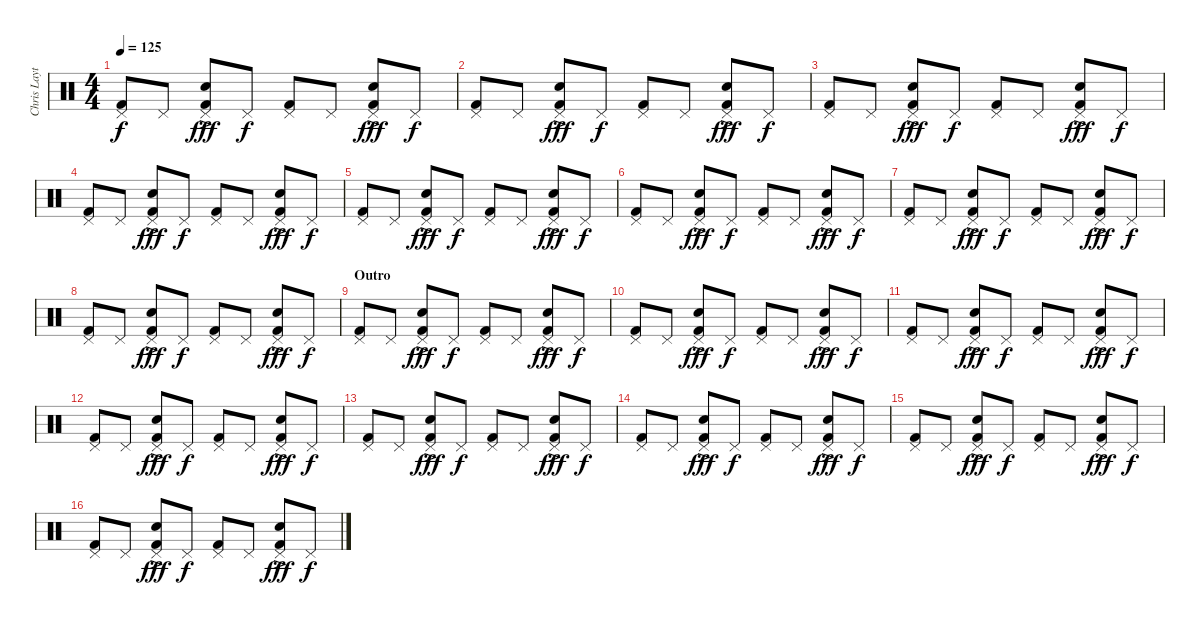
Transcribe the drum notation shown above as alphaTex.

\track ("Chris Layton" "Chris Layt") {instrument percussion}
\staff {score}
\articulation defaults
\ts (4 4)
\tempo 125
\clef neutral
\ks c
("Pedal Hi-Hat (hit)" "Kick (hit) 2").8{dy f} "Pedal Hi-Hat (hit)".8 ("Electric Snare (hit)"{ac} "Pedal Hi-Hat (hit)" "Kick (hit) 2").8{dy fff} "Pedal Hi-Hat (hit)".8{dy f} ("Pedal Hi-Hat (hit)" "Kick (hit) 2").8 "Pedal Hi-Hat (hit)".8 ("Electric Snare (hit)"{ac} "Pedal Hi-Hat (hit)" "Kick (hit) 2").8{dy fff} "Pedal Hi-Hat (hit)".8{dy f} |
("Pedal Hi-Hat (hit)" "Kick (hit) 2").8 "Pedal Hi-Hat (hit)".8 ("Electric Snare (hit)"{ac} "Pedal Hi-Hat (hit)" "Kick (hit) 2").8{dy fff} "Pedal Hi-Hat (hit)".8{dy f} ("Pedal Hi-Hat (hit)" "Kick (hit) 2").8 "Pedal Hi-Hat (hit)".8 ("Electric Snare (hit)"{ac} "Pedal Hi-Hat (hit)" "Kick (hit) 2").8{dy fff} "Pedal Hi-Hat (hit)".8{dy f} |
("Pedal Hi-Hat (hit)" "Kick (hit) 2").8 "Pedal Hi-Hat (hit)".8 ("Electric Snare (hit)"{ac} "Pedal Hi-Hat (hit)" "Kick (hit) 2").8{dy fff} "Pedal Hi-Hat (hit)".8{dy f} ("Pedal Hi-Hat (hit)" "Kick (hit) 2").8 "Pedal Hi-Hat (hit)".8 ("Electric Snare (hit)"{ac} "Pedal Hi-Hat (hit)" "Kick (hit) 2").8{dy fff} "Pedal Hi-Hat (hit)".8{dy f} |
("Pedal Hi-Hat (hit)" "Kick (hit) 2").8 "Pedal Hi-Hat (hit)".8 ("Electric Snare (hit)"{ac} "Pedal Hi-Hat (hit)" "Kick (hit) 2").8{dy fff} "Pedal Hi-Hat (hit)".8{dy f} ("Pedal Hi-Hat (hit)" "Kick (hit) 2").8 "Pedal Hi-Hat (hit)".8 ("Electric Snare (hit)"{ac} "Pedal Hi-Hat (hit)" "Kick (hit) 2").8{dy fff} "Pedal Hi-Hat (hit)".8{dy f} |
("Pedal Hi-Hat (hit)" "Kick (hit) 2").8 "Pedal Hi-Hat (hit)".8 ("Electric Snare (hit)"{ac} "Pedal Hi-Hat (hit)" "Kick (hit) 2").8{dy fff} "Pedal Hi-Hat (hit)".8{dy f} ("Pedal Hi-Hat (hit)" "Kick (hit) 2").8 "Pedal Hi-Hat (hit)".8 ("Electric Snare (hit)"{ac} "Pedal Hi-Hat (hit)" "Kick (hit) 2").8{dy fff} "Pedal Hi-Hat (hit)".8{dy f} |
("Pedal Hi-Hat (hit)" "Kick (hit) 2").8 "Pedal Hi-Hat (hit)".8 ("Electric Snare (hit)"{ac} "Pedal Hi-Hat (hit)" "Kick (hit) 2").8{dy fff} "Pedal Hi-Hat (hit)".8{dy f} ("Pedal Hi-Hat (hit)" "Kick (hit) 2").8 "Pedal Hi-Hat (hit)".8 ("Electric Snare (hit)"{ac} "Pedal Hi-Hat (hit)" "Kick (hit) 2").8{dy fff} "Pedal Hi-Hat (hit)".8{dy f} |
("Pedal Hi-Hat (hit)" "Kick (hit) 2").8 "Pedal Hi-Hat (hit)".8 ("Electric Snare (hit)"{ac} "Pedal Hi-Hat (hit)" "Kick (hit) 2").8{dy fff} "Pedal Hi-Hat (hit)".8{dy f} ("Pedal Hi-Hat (hit)" "Kick (hit) 2").8 "Pedal Hi-Hat (hit)".8 ("Electric Snare (hit)"{ac} "Pedal Hi-Hat (hit)" "Kick (hit) 2").8{dy fff} "Pedal Hi-Hat (hit)".8{dy f} |
("Pedal Hi-Hat (hit)" "Kick (hit) 2").8 "Pedal Hi-Hat (hit)".8 ("Electric Snare (hit)"{ac} "Pedal Hi-Hat (hit)" "Kick (hit) 2").8{dy fff} "Pedal Hi-Hat (hit)".8{dy f} ("Pedal Hi-Hat (hit)" "Kick (hit) 2").8 "Pedal Hi-Hat (hit)".8 ("Electric Snare (hit)"{ac} "Pedal Hi-Hat (hit)" "Kick (hit) 2").8{dy fff} "Pedal Hi-Hat (hit)".8{dy f} |
\section ("" "Outro")
("Pedal Hi-Hat (hit)" "Kick (hit) 2").8 "Pedal Hi-Hat (hit)".8 ("Electric Snare (hit)"{ac} "Pedal Hi-Hat (hit)" "Kick (hit) 2").8{dy fff} "Pedal Hi-Hat (hit)".8{dy f} ("Pedal Hi-Hat (hit)" "Kick (hit) 2").8 "Pedal Hi-Hat (hit)".8 ("Electric Snare (hit)"{ac} "Pedal Hi-Hat (hit)" "Kick (hit) 2").8{dy fff} "Pedal Hi-Hat (hit)".8{dy f} |
("Pedal Hi-Hat (hit)" "Kick (hit) 2").8 "Pedal Hi-Hat (hit)".8 ("Electric Snare (hit)"{ac} "Pedal Hi-Hat (hit)" "Kick (hit) 2").8{dy fff} "Pedal Hi-Hat (hit)".8{dy f} ("Pedal Hi-Hat (hit)" "Kick (hit) 2").8 "Pedal Hi-Hat (hit)".8 ("Electric Snare (hit)"{ac} "Pedal Hi-Hat (hit)" "Kick (hit) 2").8{dy fff} "Pedal Hi-Hat (hit)".8{dy f} |
("Pedal Hi-Hat (hit)" "Kick (hit) 2").8 "Pedal Hi-Hat (hit)".8 ("Electric Snare (hit)"{ac} "Pedal Hi-Hat (hit)" "Kick (hit) 2").8{dy fff} "Pedal Hi-Hat (hit)".8{dy f} ("Pedal Hi-Hat (hit)" "Kick (hit) 2").8 "Pedal Hi-Hat (hit)".8 ("Electric Snare (hit)"{ac} "Pedal Hi-Hat (hit)" "Kick (hit) 2").8{dy fff} "Pedal Hi-Hat (hit)".8{dy f} |
("Pedal Hi-Hat (hit)" "Kick (hit) 2").8 "Pedal Hi-Hat (hit)".8 ("Electric Snare (hit)"{ac} "Pedal Hi-Hat (hit)" "Kick (hit) 2").8{dy fff} "Pedal Hi-Hat (hit)".8{dy f} ("Pedal Hi-Hat (hit)" "Kick (hit) 2").8 "Pedal Hi-Hat (hit)".8 ("Electric Snare (hit)"{ac} "Pedal Hi-Hat (hit)" "Kick (hit) 2").8{dy fff} "Pedal Hi-Hat (hit)".8{dy f} |
("Pedal Hi-Hat (hit)" "Kick (hit) 2").8 "Pedal Hi-Hat (hit)".8 ("Electric Snare (hit)"{ac} "Pedal Hi-Hat (hit)" "Kick (hit) 2").8{dy fff} "Pedal Hi-Hat (hit)".8{dy f} ("Pedal Hi-Hat (hit)" "Kick (hit) 2").8 "Pedal Hi-Hat (hit)".8 ("Electric Snare (hit)"{ac} "Pedal Hi-Hat (hit)" "Kick (hit) 2").8{dy fff} "Pedal Hi-Hat (hit)".8{dy f} |
("Pedal Hi-Hat (hit)" "Kick (hit) 2").8 "Pedal Hi-Hat (hit)".8 ("Electric Snare (hit)"{ac} "Pedal Hi-Hat (hit)" "Kick (hit) 2").8{dy fff} "Pedal Hi-Hat (hit)".8{dy f} ("Pedal Hi-Hat (hit)" "Kick (hit) 2").8 "Pedal Hi-Hat (hit)".8 ("Electric Snare (hit)"{ac} "Pedal Hi-Hat (hit)" "Kick (hit) 2").8{dy fff} "Pedal Hi-Hat (hit)".8{dy f} |
("Pedal Hi-Hat (hit)" "Kick (hit) 2").8 "Pedal Hi-Hat (hit)".8 ("Electric Snare (hit)"{ac} "Pedal Hi-Hat (hit)" "Kick (hit) 2").8{dy fff} "Pedal Hi-Hat (hit)".8{dy f} ("Pedal Hi-Hat (hit)" "Kick (hit) 2").8 "Pedal Hi-Hat (hit)".8 ("Electric Snare (hit)"{ac} "Pedal Hi-Hat (hit)" "Kick (hit) 2").8{dy fff} "Pedal Hi-Hat (hit)".8{dy f} |
("Pedal Hi-Hat (hit)" "Kick (hit) 2").8 "Pedal Hi-Hat (hit)".8 ("Electric Snare (hit)"{ac} "Pedal Hi-Hat (hit)" "Kick (hit) 2").8{dy fff} "Pedal Hi-Hat (hit)".8{dy f} ("Pedal Hi-Hat (hit)" "Kick (hit) 2").8 "Pedal Hi-Hat (hit)".8 ("Electric Snare (hit)"{ac} "Pedal Hi-Hat (hit)" "Kick (hit) 2").8{dy fff} "Pedal Hi-Hat (hit)".8{dy f}
